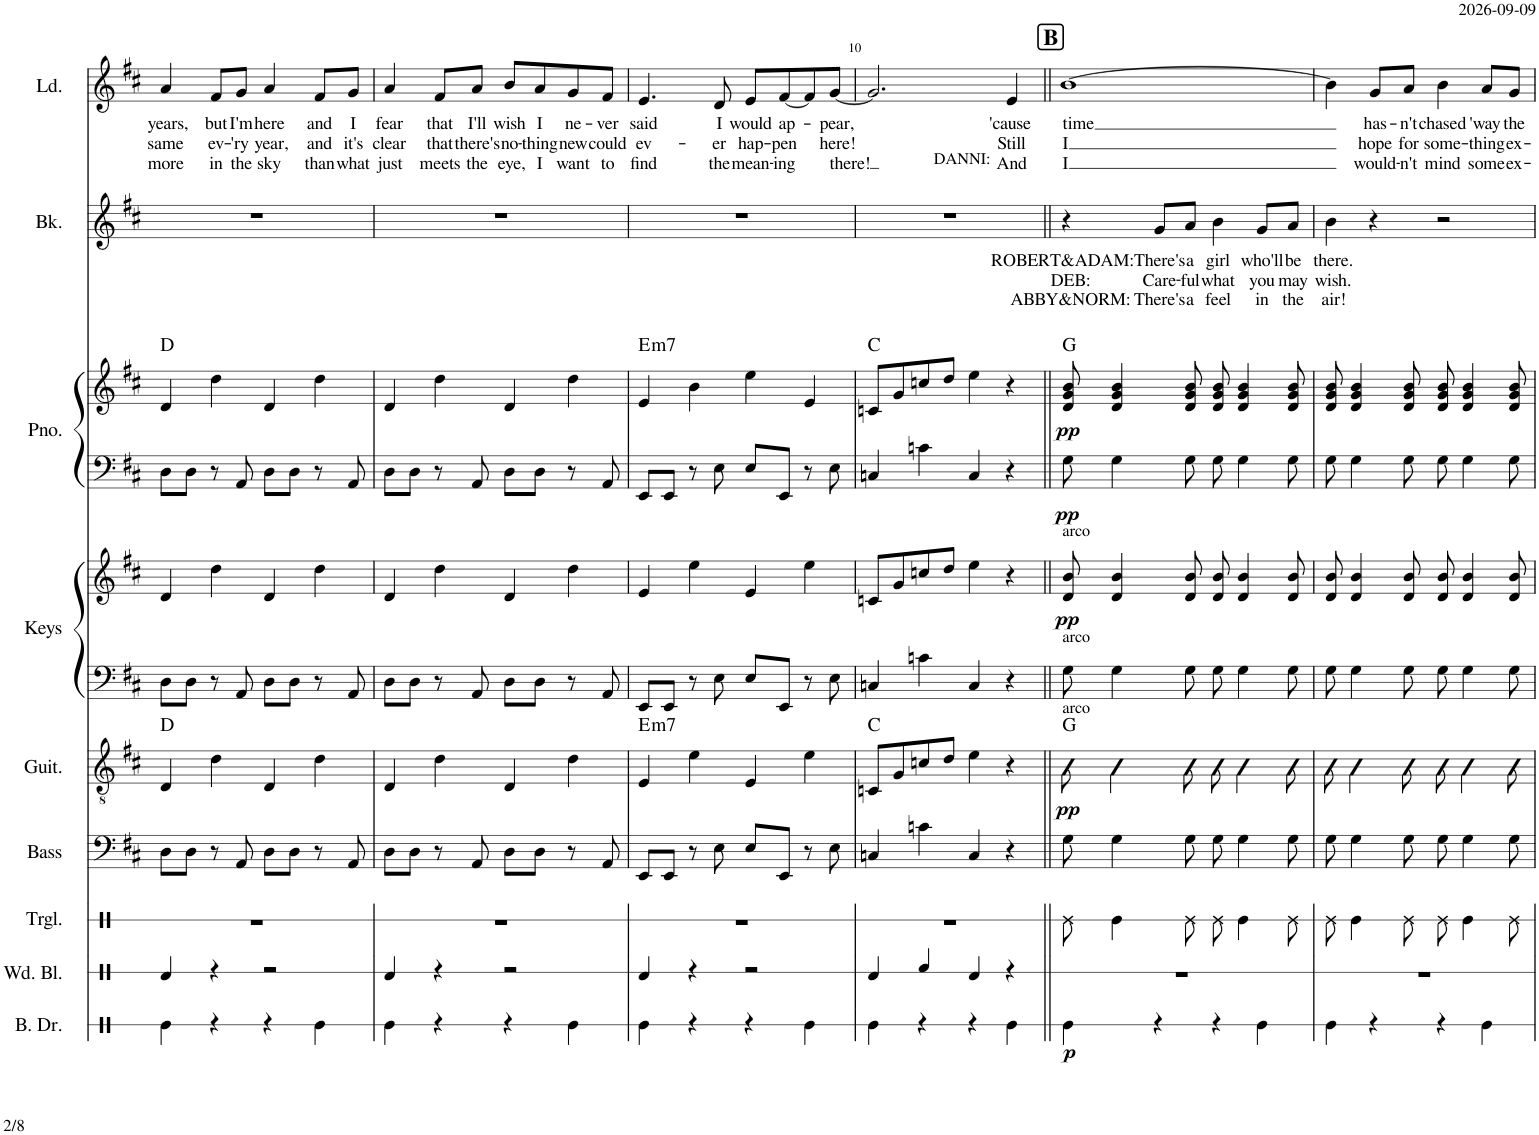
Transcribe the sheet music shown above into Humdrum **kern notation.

**kern	**kern	**dynam	**harte	**kern	**kern	**dynam	**kern	**kern	**dynam	**harte	**kern	**text	**text	**text	**kern	**text	**text	**text
*part6	*part5	*part5	*part5	*part4	*part4	*part4	*part3	*part3	*part3	*part3	*part2	*part2	*part2	*part2	*part1	*part1	*part1	*part1
*staff8	*staff7	*staff7	*	*staff6	*staff5	*staff5/6	*staff4	*staff3	*staff3/4	*	*staff2	*staff2	*staff2	*staff2	*staff1	*staff1	*staff1	*staff1
*I"Bass	*I"Guitar	*	*	*I"Keyboards	*	*	*I"Piano	*	*	*	*I"Back Vocal	*	*	*	*I"Lead Vocal	*	*	*
*I'Bass	*I'Guit.	*	*	*I'Keys	*	*	*I'Pno.	*	*	*	*I'Bk.	*	*	*	*I'Ld.	*	*	*
!!LO:PB:g=z
*clefF4	*clefGv2	*	*	*clefF4	*clefG2	*	*clefF4	*clefG2	*	*	*clefG2	*	*	*	*clefG2	*	*	*
*Trd7c12	*	*	*	*	*	*	*	*	*	*	*	*	*	*	*	*	*	*
*k[f#c#]	*k[f#c#]	*	*	*k[f#c#]	*k[f#c#]	*	*k[f#c#]	*k[f#c#]	*	*	*k[f#c#]	*	*	*	*k[f#c#]	*	*	*
*M4/4	*M4/4	*	*	*M4/4	*M4/4	*	*M4/4	*M4/4	*	*	*M4/4	*	*	*	*M4/4	*	*	*
=7	=7	=7	=7	=7	=7	=7	=7	=7	=7	=7	=7	=7	=7	=7	=7	=7	=7	=7
!	!	!	!	!	!	!	!	!	!	!	!	!	!	!	!	!LO:LY:b	!LO:LY:b	!LO:LY:b
8D\L	4D/	.	D:maj	8D\L	4d/	.	8D\L	4d/	.	D:maj	1r	.	.	.	4a/	years,	same	more
8D\J	.	.	.	8D\J	.	.	8D\J	.	.	.	.	.	.	.	.	.	.	.
!	!	!	!	!	!	!	!	!	!	!	!	!	!	!	!	!LO:LY:b	!LO:LY:b	!LO:LY:b
8r	4d\	.	.	8r	4dd\	.	8r	4dd\	.	.	.	.	.	.	8f#/L	but	ev-	in
!	!	!	!	!	!	!	!	!	!	!	!	!	!	!	!	!LO:LY:b	!LO:LY:b	!LO:LY:b
8AA/	.	.	.	8AA/	.	.	8AA/	.	.	.	.	.	.	.	8g/J	I'm	-'ry	the
!	!	!	!	!	!	!	!	!	!	!	!	!	!	!	!	!LO:LY:b	!LO:LY:b	!LO:LY:b
8D\L	4D/	.	.	8D\L	4d/	.	8D\L	4d/	.	.	.	.	.	.	4a/	here	year,	sky
8D\J	.	.	.	8D\J	.	.	8D\J	.	.	.	.	.	.	.	.	.	.	.
!	!	!	!	!	!	!	!	!	!	!	!	!	!	!	!	!LO:LY:b	!LO:LY:b	!LO:LY:b
8r	4d\	.	.	8r	4dd\	.	8r	4dd\	.	.	.	.	.	.	8f#/L	and	and	than
!	!	!	!	!	!	!	!	!	!	!	!	!	!	!	!	!LO:LY:b	!LO:LY:b	!LO:LY:b
8AA/	.	.	.	8AA/	.	.	8AA/	.	.	.	.	.	.	.	8g/J	I	it's	what
=8	=8	=8	=8	=8	=8	=8	=8	=8	=8	=8	=8	=8	=8	=8	=8	=8	=8	=8
!	!	!	!	!	!	!	!	!	!	!	!	!	!	!	!	!LO:LY:b	!LO:LY:b	!LO:LY:b
8D\L	4D/	.	.	8D\L	4d/	.	8D\L	4d/	.	.	1r	.	.	.	4a/	fear	clear	just
8D\J	.	.	.	8D\J	.	.	8D\J	.	.	.	.	.	.	.	.	.	.	.
!	!	!	!	!	!	!	!	!	!	!	!	!	!	!	!	!LO:LY:b	!LO:LY:b	!LO:LY:b
8r	4d\	.	.	8r	4dd\	.	8r	4dd\	.	.	.	.	.	.	8f#/L	that	that	meets
!	!	!	!	!	!	!	!	!	!	!	!	!	!	!	!	!LO:LY:b	!LO:LY:b	!LO:LY:b
8AA/	.	.	.	8AA/	.	.	8AA/	.	.	.	.	.	.	.	8a/J	I'll	there's	the
!	!	!	!	!	!	!	!	!	!	!	!	!	!	!	!	!LO:LY:b	!LO:LY:b	!LO:LY:b
8D\L	4D/	.	.	8D\L	4d/	.	8D\L	4d/	.	.	.	.	.	.	8b/L	wish	no-	eye,
!	!	!	!	!	!	!	!	!	!	!	!	!	!	!	!	!LO:LY:b	!LO:LY:b	!LO:LY:b
8D\J	.	.	.	8D\J	.	.	8D\J	.	.	.	.	.	.	.	8a/	I	-thing	I
!	!	!	!	!	!	!	!	!	!	!	!	!	!	!	!	!LO:LY:b	!LO:LY:b	!LO:LY:b
8r	4d\	.	.	8r	4dd\	.	8r	4dd\	.	.	.	.	.	.	8g/	ne-	new	want
!	!	!	!	!	!	!	!	!	!	!	!	!	!	!	!	!LO:LY:b	!LO:LY:b	!LO:LY:b
8AA/	.	.	.	8AA/	.	.	8AA/	.	.	.	.	.	.	.	8f#/J	-ver	could	to
=9	=9	=9	=9	=9	=9	=9	=9	=9	=9	=9	=9	=9	=9	=9	=9	=9	=9	=9
!	!	!	!LO:H:kt=m7	!	!	!	!	!	!	!LO:H:kt=m7	!	!	!	!	!	!LO:LY:b	!LO:LY:b	!LO:LY:b
8EE/L	4E/	.	E:min7	8EE/L	4e/	.	8EE/L	4e/	.	E:min7	1r	.	.	.	4.e/	said	ev-	find
8EE/J	.	.	.	8EE/J	.	.	8EE/J	.	.	.	.	.	.	.	.	.	.	.
8r	4e\	.	.	8r	4ee\	.	8r	4b\	.	.	.	.	.	.	.	.	.	.
!	!	!	!	!	!	!	!	!	!	!	!	!	!	!	!	!LO:LY:b	!LO:LY:b	!LO:LY:b
8E\	.	.	.	8E\	.	.	8E\	.	.	.	.	.	.	.	8d/	I	-er	the
!	!	!	!	!	!	!	!	!	!	!	!	!	!	!	!	!LO:LY:b	!LO:LY:b	!LO:LY:b
8E/L	4E/	.	.	8E/L	4e/	.	8E/L	4ee\	.	.	.	.	.	.	8e/L	would	hap-	mean-
!	!	!	!	!	!	!	!	!	!	!	!	!	!	!	!	!LO:LY:b	!LO:LY:b	!LO:LY:b
8EE/J	.	.	.	8EE/J	.	.	8EE/J	.	.	.	.	.	.	.	[8f#/	ap-	-pen	-ing
8r	4e\	.	.	8r	4ee\	.	8r	4e/	.	.	.	.	.	.	8f#/]	.	.	.
!	!	!	!	!	!	!	!	!	!	!	!	!	!	!	!	!LO:LY:b	!LO:LY:b	!LO:LY:b
8E\	.	.	.	8E\	.	.	8E\	.	.	.	.	.	.	.	[8g/J	-pear,	here!	there!
=10	=10	=10	=10	=10	=10	=10	=10	=10	=10	=10	=10	=10	=10	=10	=10	=10	=10	=10
4Cn/	8Cn/L	.	C:maj	4Cn/	8cn/L	.	4Cn/	8cn/L	.	C:maj	1r	.	.	.	2.g/]	.	.	.
.	8G/	.	.	.	8g/	.	.	8g/	.	.	.	.	.	.	.	.	.	.
4cn\	8cn/	.	.	4cn\	8ccn/	.	4cn\	8ccn/	.	.	.	.	.	.	.	.	.	.
.	8d/J	.	.	.	8dd/J	.	.	8dd/J	.	.	.	.	.	.	.	.	.	.
4C/	4e\	.	.	4C/	4ee\	.	4C/	4ee\	.	.	.	.	.	.	.	.	.	.
!	!	!	!	!	!	!	!	!	!	!	!	!	!	!	!LO:TX:b:t=DANNI&colon;	!	!	!
!	!	!	!	!	!	!	!	!	!	!	!	!	!	!	!	!LO:LY:b	!LO:LY:b	!LO:LY:b
4r	4r	.	.	4r	4r	.	4r	4r	.	.	.	.	.	.	4e/	'cause	Still	And
!!LO:REH:place=s1:a:B:cj:fs=14:t=B
=11||	=11||	=11||	=11||	=11||	=11||	=11||	=11||	=11||	=11||	=11||	=11||	=11||	=11||	=11||	=11||	=11||	=11||	=11||
!	!	!	!	!	!LO:TX:a:t=arco	!	!	!	!	!	!	!	!	!	!	!	!	!
!	!	!	!	!LO:TX:a:t=arco	!	!	!	!	!	!	!	!	!	!	!	!	!	!
!	!LO:TX:a:t=arco	!	!	!	!	!	!	!	!	!	!	!	!	!	!	!	!	!
!	!	!LO:DY:b	!	!	!	!LO:DY:b	!	!	!LO:DY:b=2	!	!	!LO:LY:b	!LO:LY:b	!LO:LY:b	!	!LO:LY:b	!LO:LY:b	!LO:LY:b
!	!	!	!	!	!	!	!	!	!LO:DY:n=1:b	!	!	!	!	!	!	!	!	!
8G\	8D\ 8G\ 8B\	pp	G:maj	8G\	8d/ 8b/	pp	8G\	8d/ 8g/ 8b/	pp pp	G:maj	4r	ROBERT&ADAM:	DEB:	ABBY&NORM:	[1b	time	I	I
4G\	4D\ 4G\ 4B\	.	.	4G\	4d/ 4b/	.	4G\	4d/ 4g/ 4b/	.	.	.	.	.	.	.	.	.	.
!	!	!	!	!	!	!	!	!	!	!	!	!LO:LY:b	!LO:LY:b	!LO:LY:b	!	!	!	!
.	.	.	.	.	.	.	.	.	.	.	8g/L	There's	Care-	There's	.	.	.	.
!	!	!	!	!	!	!	!	!	!	!	!	!LO:LY:b	!LO:LY:b	!LO:LY:b	!	!	!	!
8G\	8D\ 8G\ 8B\	.	.	8G\	8d/ 8b/	.	8G\	8d/ 8g/ 8b/	.	.	8a/J	a	-ful	a	.	.	.	.
!	!	!	!	!	!	!	!	!	!	!	!	!LO:LY:b	!LO:LY:b	!LO:LY:b	!	!	!	!
8G\	8D\ 8G\ 8B\	.	.	8G\	8d/ 8b/	.	8G\	8d/ 8g/ 8b/	.	.	4b\	girl	what	feel	.	.	.	.
4G\	4D\ 4G\ 4B\	.	.	4G\	4d/ 4b/	.	4G\	4d/ 4g/ 4b/	.	.	.	.	.	.	.	.	.	.
!	!	!	!	!	!	!	!	!	!	!	!	!LO:LY:b	!LO:LY:b	!LO:LY:b	!	!	!	!
.	.	.	.	.	.	.	.	.	.	.	8g/L	who'll	you	in	.	.	.	.
!	!	!	!	!	!	!	!	!	!	!	!	!LO:LY:b	!LO:LY:b	!LO:LY:b	!	!	!	!
8G\	8D\ 8G\ 8B\	.	.	8G\	8d/ 8b/	.	8G\	8d/ 8g/ 8b/	.	.	8a/J	be	may	the	.	.	.	.
=12	=12	=12	=12	=12	=12	=12	=12	=12	=12	=12	=12	=12	=12	=12	=12	=12	=12	=12
!	!	!	!	!	!	!	!	!	!	!	!	!LO:LY:b	!LO:LY:b	!LO:LY:b	!	!	!	!
8G\	8D\ 8G\ 8B\	.	.	8G\	8d/ 8b/	.	8G\	8d/ 8g/ 8b/	.	.	4b\	there.	wish.	air!	4b\]	.	.	.
4G\	4D\ 4G\ 4B\	.	.	4G\	4d/ 4b/	.	4G\	4d/ 4g/ 4b/	.	.	.	.	.	.	.	.	.	.
!	!	!	!	!	!	!	!	!	!	!	!	!	!	!	!	!LO:LY:b	!LO:LY:b	!LO:LY:b
.	.	.	.	.	.	.	.	.	.	.	4r	.	.	.	8g/L	has-	hope	would-
!	!	!	!	!	!	!	!	!	!	!	!	!	!	!	!	!LO:LY:b	!LO:LY:b	!LO:LY:b
8G\	8D\ 8G\ 8B\	.	.	8G\	8d/ 8b/	.	8G\	8d/ 8g/ 8b/	.	.	.	.	.	.	8a/J	-n't	for	-n't
!	!	!	!	!	!	!	!	!	!	!	!	!	!	!	!	!LO:LY:b	!LO:LY:b	!LO:LY:b
8G\	8D\ 8G\ 8B\	.	.	8G\	8d/ 8b/	.	8G\	8d/ 8g/ 8b/	.	.	2r	.	.	.	4b\	chased	some-	mind
4G\	4D\ 4G\ 4B\	.	.	4G\	4d/ 4b/	.	4G\	4d/ 4g/ 4b/	.	.	.	.	.	.	.	.	.	.
!	!	!	!	!	!	!	!	!	!	!	!	!	!	!	!	!LO:LY:b	!LO:LY:b	!LO:LY:b
.	.	.	.	.	.	.	.	.	.	.	.	.	.	.	8a/L	'way	-thing	some
!	!	!	!	!	!	!	!	!	!	!	!	!	!	!	!	!LO:LY:b	!LO:LY:b	!LO:LY:b
8G\	8D\ 8G\ 8B\	.	.	8G\	8d/ 8b/	.	8G\	8d/ 8g/ 8b/	.	.	.	.	.	.	8g/J	the	ex-	ex-
=	=	=	=	=	=	=	=	=	=	=	=	=	=	=	=	=	=	=
*-	*-	*-	*-	*-	*-	*-	*-	*-	*-	*-	*-	*-	*-	*-	*-	*-	*-	*-
